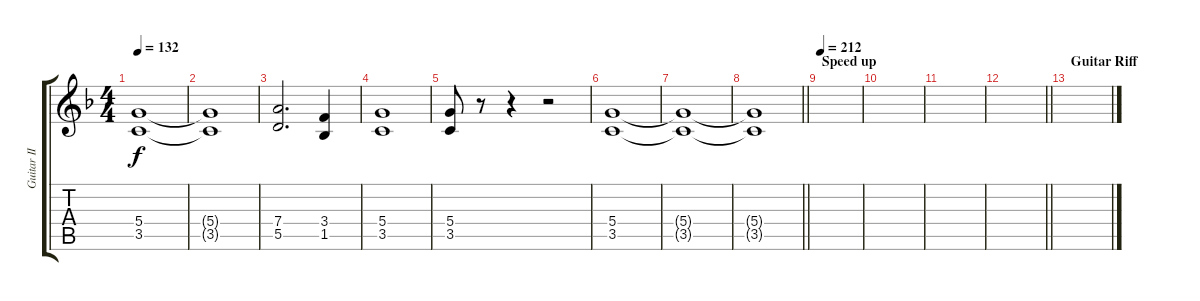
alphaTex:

\track ("Guitar II" "Guitar II") {instrument distortionguitar}
\staff {score tabs}
\tuning (E4 B3 G3 D3 A2 E2) {hide}
\ts (4 4)
\tempo 132
\clef g2
\ks dminor
(5.4 3.5).1{dy f} |
(5.4{t} 3.5{t}).1 |
(7.4 5.5).2{d} (3.4 1.5).4 |
(5.4 3.5).1 |
(5.4 3.5).8 r.8 r.4 r.2 |
(5.4 3.5).1 |
(5.4{t} 3.5{t}).1{volume 8} |
\barLineRight lightlight
(5.4{t} 3.5{t}).1 |
\section ("" "Speed up")
\tempo 212
|
|
|
\barLineRight lightlight
|
\section ("" "Guitar Riff")
